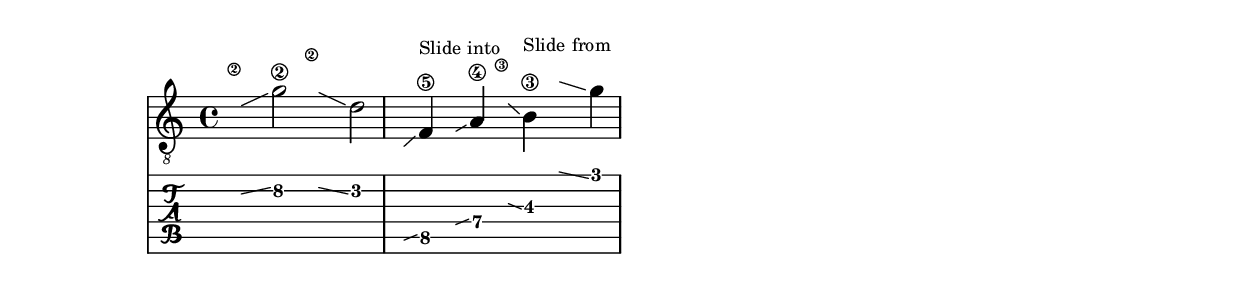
\version "2.14.0"

\header {
  lsrtags = "fretted-strings"

  texidoc = "
Unlike glissandos, slides may go from an imprecise point of the
fretboard to a specific fret. A good way to do that is to add a grace
hidden note before the note which is actually played, as demonstrated
in the following example.
"
  doctitle = "Guitar slides"
}

%% Hide fret number: useful to draw slide into/from a casual point of
%% the fretboard.
hideFretNumber = {
  \once \override TabNoteHead #'transparent = ##t
  \once \override NoteHead #'transparent = ##t
  \once \override Stem #'transparent = ##t
  \once \override NoteHead #'no-ledgers = ##t
  \once \override Glissando #'(bound-details left padding) = #0.3
}

music= \relative c' {
  \grace { \hideFretNumber d8\2 \glissando s2 } g2\2
  \grace { \hideFretNumber g8\2 \glissando s2 } d2 |

  \grace { \hideFretNumber c,8 \glissando s } f4\5^\markup \tiny { Slide into }
  \grace { \hideFretNumber f8 \glissando s } a4\4
  \grace { \hideFretNumber e'8\3 \glissando s } b4\3^\markup \tiny { Slide from }
  \grace { \hideFretNumber b'8 \glissando s2 } g4 |
}

\score {
  <<
    \new Staff {
      \clef "G_8"
      \music
    }
    \new TabStaff {
      \music
    }
  >>
}
